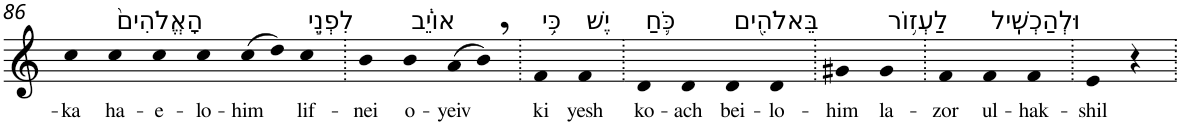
**kern	**text
*part1	*part1
*staff1	*staff1
*I"Piano	*
*I'Pno	*
!!LO:PB:g=z
*clefG2	*
*k[]	*
=86	=86
!	!LO:LY:b
4cc	-ka
!LO:TX:a:t=הָאֱלֹהִים֙	!
!	!LO:LY:b
4cc	ha-
!	!LO:LY:b
4cc	-e-
!	!LO:LY:b
4cc	-lo-
!	!LO:LY:b
(>8cc	-him
8dd)	.
!LO:TX:a:t=לִפְנֵ֣י	!
!	!LO:LY:b
4cc	lif-
=87.	=87.
!	!LO:LY:b
4b	-nei
!LO:TX:a:t=אוֹיֵ֔ב	!
!	!LO:LY:b
4b	o-
!	!LO:LY:b
(>8a	-yeiv
8b,)	.
=88.	=88.
!LO:TX:a:t=כִּ֥י	!
!	!LO:LY:b
4f	ki
!LO:TX:a:t=יֶשׁ	!
!	!LO:LY:b
4f	yesh
=89.	=89.
!LO:TX:a:t=כֹּ֛חַ	!
!	!LO:LY:b
4d	ko-
!	!LO:LY:b
4d	-ach
!LO:TX:a:t=בֵּאלֹהִ֖ים	!
!	!LO:LY:b
4d	bei-
!	!LO:LY:b
4d	-lo-
=90.	=90.
!	!LO:LY:b
4g#X	-him
!LO:TX:a:t=לַעְז֥וֹר	!
!	!LO:LY:b
4g#	la-
=91.	=91.
!	!LO:LY:b
4f	-zor
!LO:TX:a:t=וּלְהַכְשִֽׁיל	!
!	!LO:LY:b
4f	ul-
!	!LO:LY:b
4f	-hak-
=92.	=92.
!	!LO:LY:b
4e	-shil
4r	.
=.	=.
*-	*-
